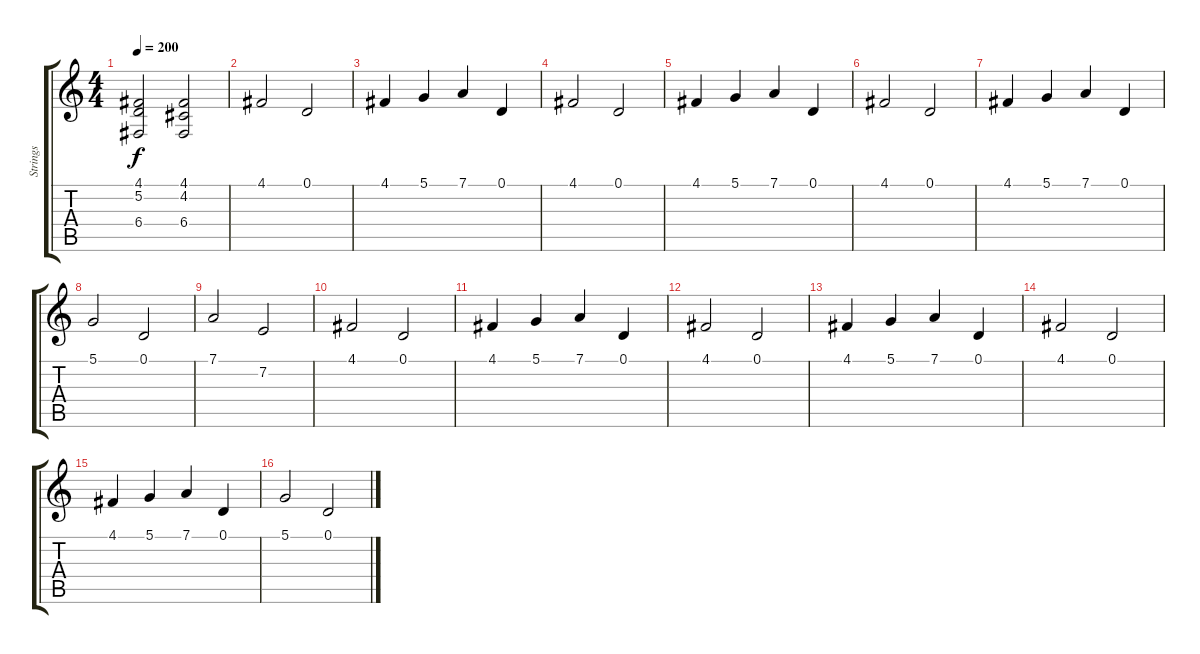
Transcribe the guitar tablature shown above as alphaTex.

\track ("Strings" "Strings") {instrument stringensemble1}
\staff {score tabs}
\tuning (D4 A3 F3 C3 G2 D2) {hide}
\ts (4 4)
\tempo 200
\clef g2
\ks c
(4.1 5.2 6.4).2{dy f} (4.1 4.2 6.4).2 |
4.1.2 0.1.2 |
4.1.4 5.1.4 7.1.4 0.1.4 |
4.1.2 0.1.2 |
4.1.4 5.1.4 7.1.4 0.1.4 |
4.1.2 0.1.2 |
4.1.4 5.1.4 7.1.4 0.1.4 |
5.1.2 0.1.2 |
7.1.2 7.2.2 |
4.1.2 0.1.2 |
4.1.4 5.1.4 7.1.4 0.1.4 |
4.1.2 0.1.2 |
4.1.4 5.1.4 7.1.4 0.1.4 |
4.1.2 0.1.2 |
4.1.4 5.1.4 7.1.4 0.1.4 |
5.1.2 0.1.2
